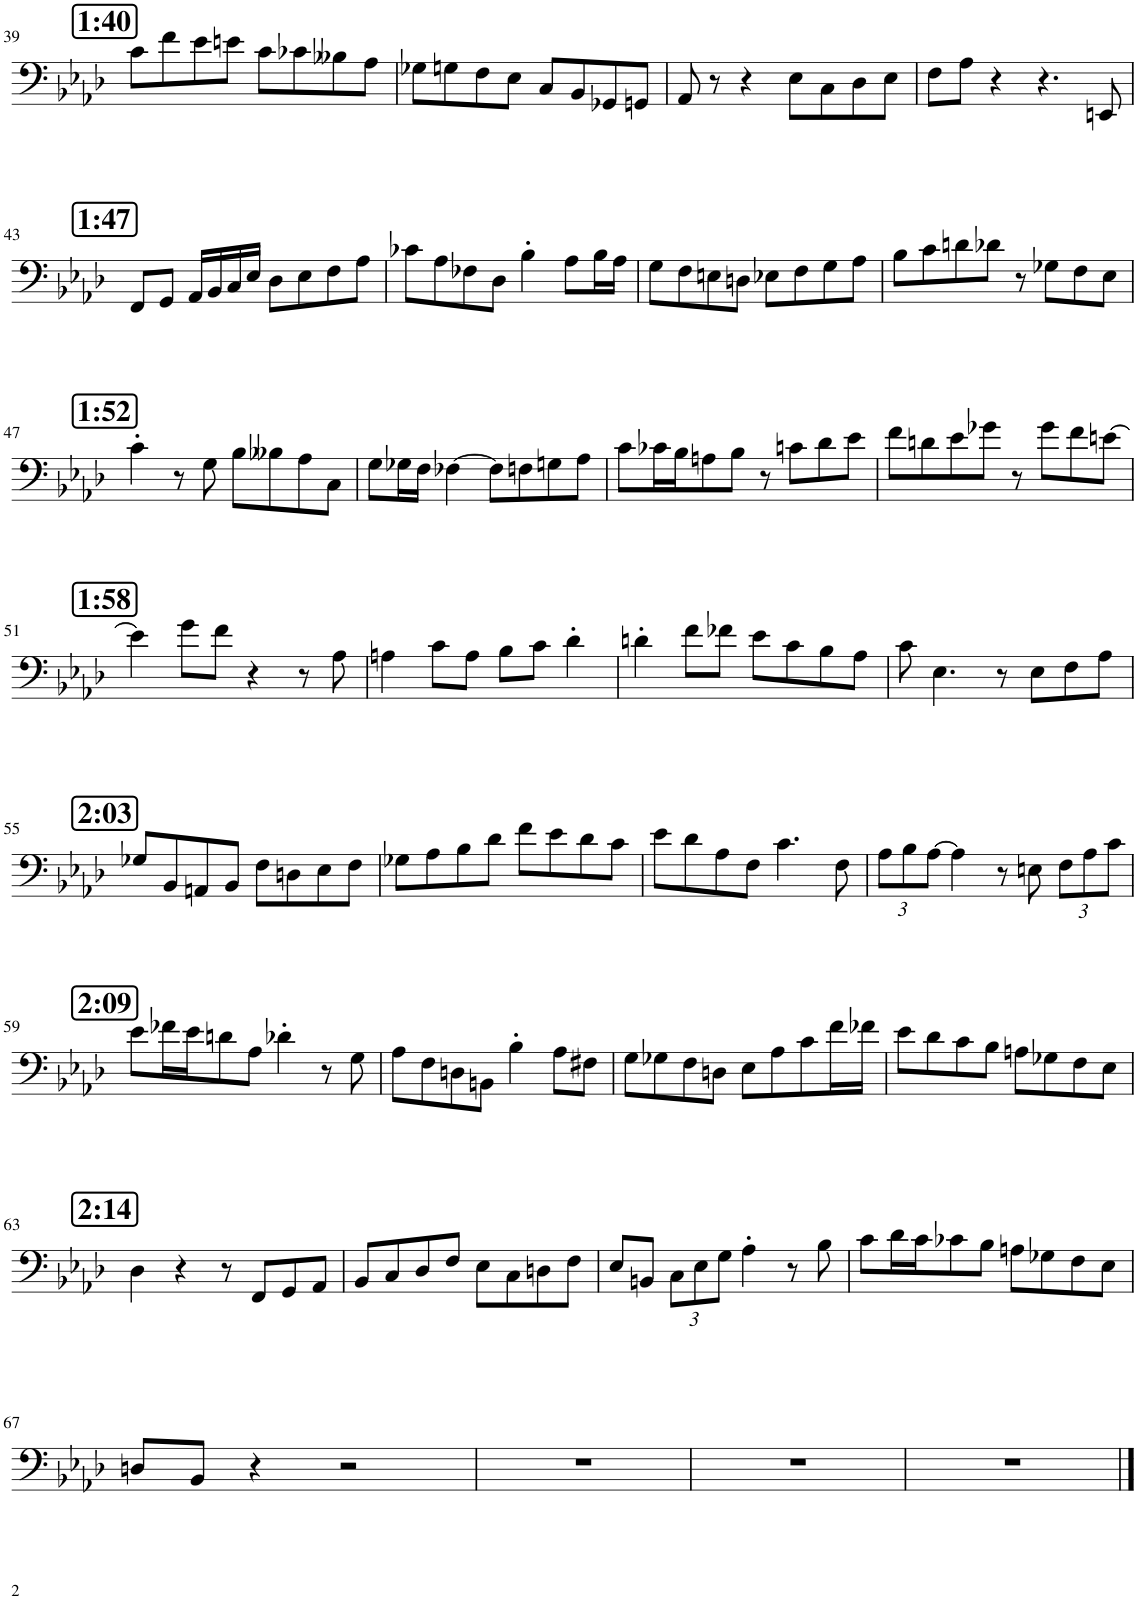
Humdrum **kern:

**kern
*part1
*staff1
*I"Piano
*I'Pno.
!!LO:PB:g=z
*clefF4
*k[b-e-a-d-]
*M2/2
*met(c|)
!!LO:REH:place=s1:a:B:cj:fs=14:t=1&colon;40
=39
8c\L
8f\
8e-\
8en\J
8c\L
8c-X\
8B--X\
8A-\J
=40
8G-X\L
8Gn\
8F\
8E-\J
8C/L
8BB-/
8GG-X/
8GGn/J
=41
8AA-/
8r
4r
8E-\L
8C\
8D-\
8E-\J
=42
8F\L
8A-\J
4r
4.r
8EEn/
!!LO:LB:g=z
!!LO:REH:place=s1:a:B:cj:fs=14:t=1&colon;47
=43
8FF/L
8GG/J
16AA-/LL
16BB-/
16C/
16E-/JJ
8D-\L
8E-\
8F\
8A-\J
=44
8c-X\L
8A-\
8F-X\
8D-\J
4B-'\
8A-\L
16B-\L
16A-\JJ
=45
8G\L
8F\
8En\
8Dn\J
8E-X\L
8F\
8G\
8A-\J
=46
8B-\L
8c\
8dn\
8d-X\J
8r
8G-X\L
8F\
8E-\J
!!LO:LB:g=z
!!LO:REH:place=s1:a:B:cj:fs=14:t=1&colon;52
=47
4c'\
8r
8G\
8B-\L
8B--X\
8A-\
8C\J
=48
8G\L
16G-X\L
16F\JJ
[4F-X\
8F-\L]
8Fn\
8Gn\
8A-\J
=49
8c\L
16c-X\L
16B-\J
8An\
8B-\J
8r
8cn\L
8d-\
8e-\J
=50
8f\L
8dn\
8e-\
8g-X\J
8r
8g-\L
8f\
[8en\J
!!LO:LB:g=z
!!LO:REH:place=s1:a:B:cj:fs=14:t=1&colon;58
=51
4e\]
8g\L
8f\J
4r
8r
8A-\
=52
4An\
8c\L
8A\J
8B-\L
8c\J
4d-'\
=53
4dn'\
8f\L
8f-X\J
8e-\L
8c\
8B-\
8A-\J
=54
8c\
4.E-\
8r
8E-\L
8F\
8A-\J
!!LO:LB:g=z
!!LO:REH:place=s1:a:B:cj:fs=14:t=2&colon;03
=55
8G-X/L
8BB-/
8AAn/
8BB-/J
8F\L
8Dn\
8E-\
8F\J
=56
8G-X\L
8A-\
8B-\
8d-\J
8f\L
8e-\
8d-\
8c\J
=57
8e-\L
8d-\
8A-\
8F\J
4.c\
8F\
=58
*Xbrackettup
12A-\L
12B-\
[12A-\J
4A-\]
8r
8En\
12F\L
12A-\
12c\J
!!LO:LB:g=z
!!LO:REH:place=s1:a:B:cj:fs=14:t=2&colon;09
=59
8e-\L
16f-X\L
16e-\J
8dn\
8A-\J
4d-X'\
8r
8G\
=60
8A-\L
8F\
8Dn\
8BBn\J
4B-'\
8A-\L
8F#X\J
=61
8G\L
8G-X\
8F\
8Dn\J
8E-\L
8A-\
8c\
16f\L
16f-X\JJ
=62
8e-\L
8d-\
8c\
8B-\J
8An\L
8G-X\
8F\
8E-\J
!!LO:LB:g=z
!!LO:REH:place=s1:a:B:cj:fs=14:t=2&colon;14
=63
4D-\
4r
8r
8FF/L
8GG/
8AA-/J
=64
8BB-/L
8C/
8D-/
8F/J
8E-\L
8C\
8Dn\
8F\J
=65
8E-/L
8BBn/J
12C\L
12E-\
12G\J
4A-'\
8r
8B-\
=66
8c\L
16d-\L
16c\J
8c-X\
8B-\J
8An\L
8G-X\
8F\
8E-\J
!!LO:LB:g=z
=67
8Dn/L
8BB-/J
4r
2r
=68
1r
=69
1r
=70
1r
==
*-
